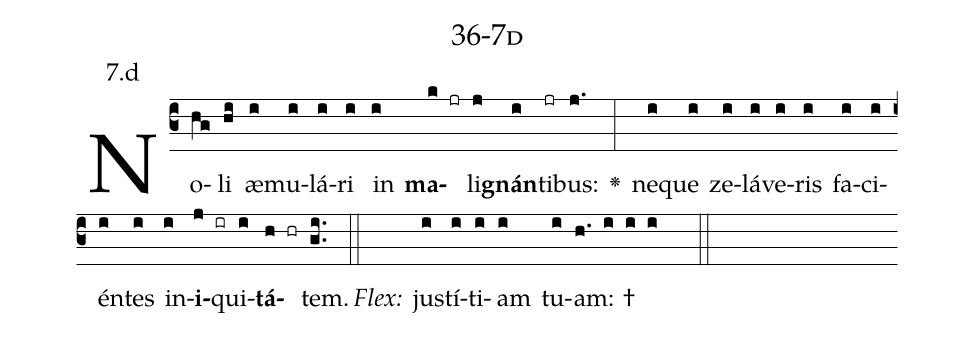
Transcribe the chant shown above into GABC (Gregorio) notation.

name: 36-7d;
annotation: 7.d;
%%
(c3)No(hg)li(hi) æ(i)mu(i)lá(i)ri(i) in(i) <b>ma</b>(k jr)li(j)<b>gnán</b>(i)ti(jr)bus:(j.) <v>\greheightstar</v>(:) ne(i)que(i) ze(i)lá(i)ve(i)ris(i) fa(i)ci(i)én(i)tes(i) in(i)<b>i</b>(j ir)qui(i)<b>tá</b>(h hr)tem.(gi..) (::)
<i>Flex:</i>()  jus(i)tí(i)ti(i)am(i) tu(i)am: †(h. i i i  ::)

%E(i) u(i) o(j) u(i) a(h) e.(gi..) (::)
